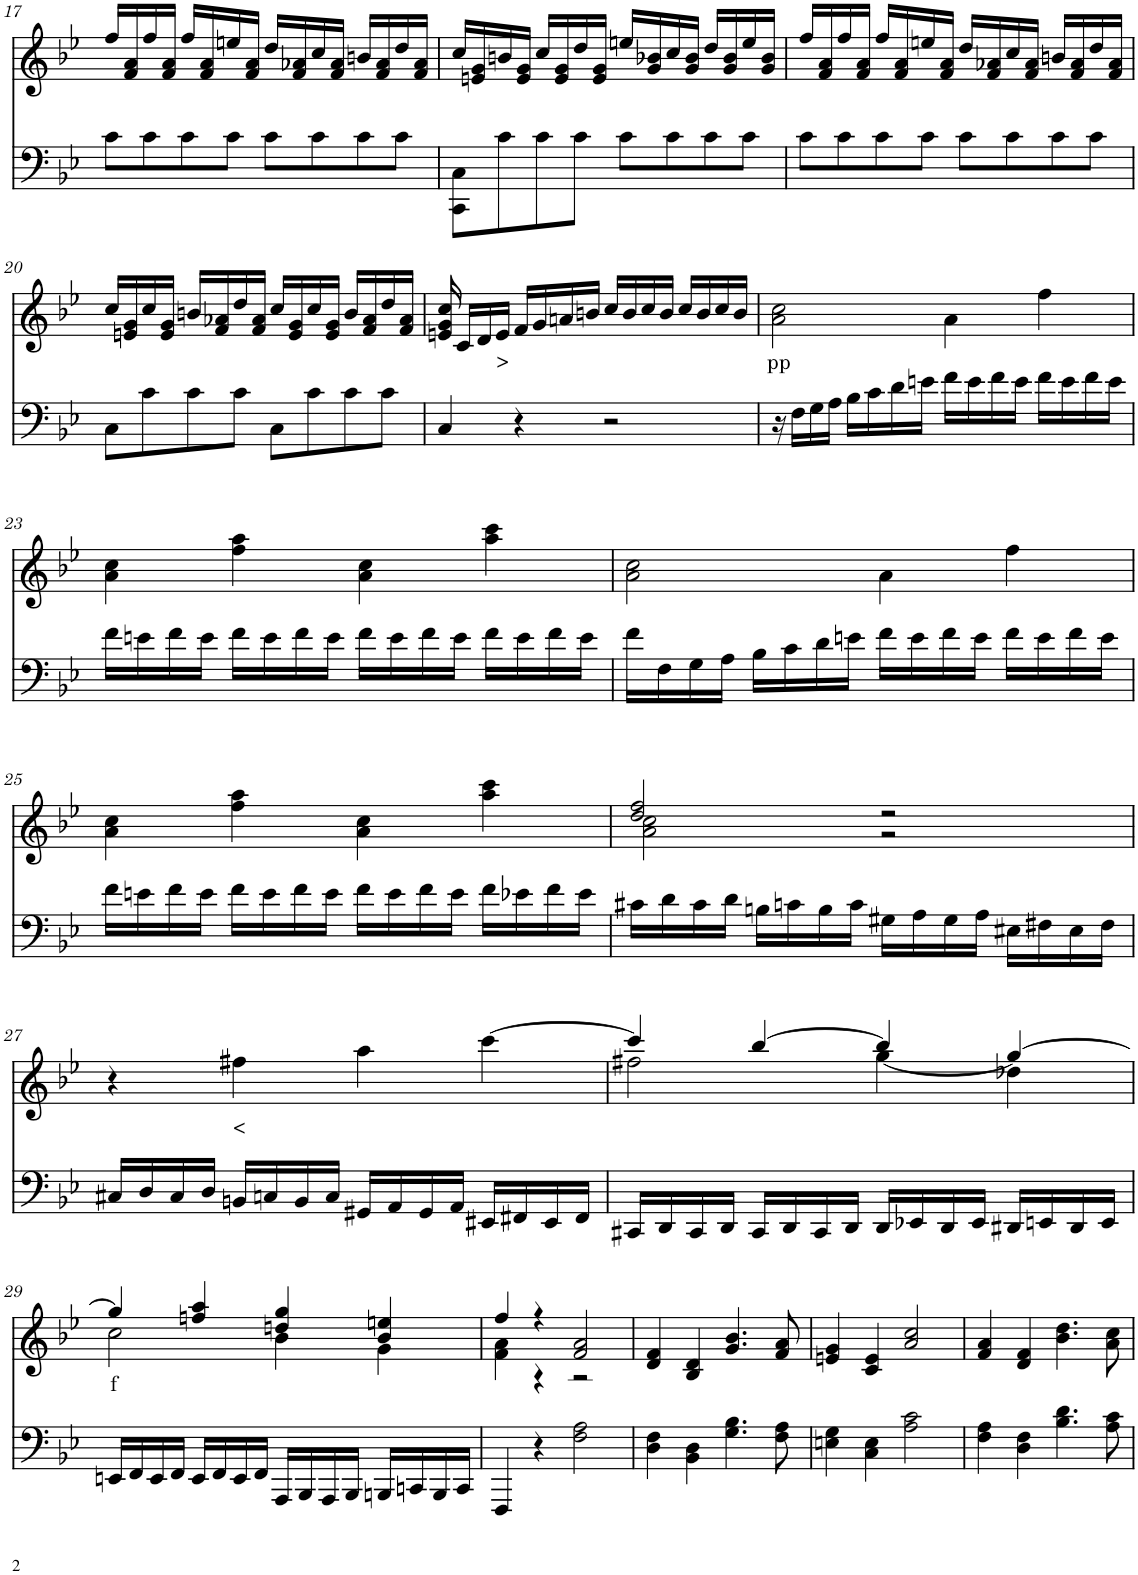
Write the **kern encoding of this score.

**kern	**kern	**text
*part2	*part1	*part1
*staff2	*staff1	*staff1
*I"Piano	*I"Piano	*
*I'Pno	*I'Pno	*
!!LO:PB:g=z
*clefF4	*clefG2	*
*k[b-e-]	*k[b-e-]	*
*B-:	*B-:	*
*M4/4	*M4/4	*
=17	=17	=17
8c\L	16ff/LL	.
.	16f/ 16a/	.
8c\	16ff/	.
.	16f/ 16a/JJ	.
8c\	16ff/LL	.
.	16f/ 16a/	.
8c\J	16een/	.
.	16f/ 16a/JJ	.
8c\L	16dd/LL	.
.	16f/ 16a-X/	.
8c\	16cc/	.
.	16f/ 16a-/JJ	.
8c\	16bn/LL	.
.	16f/ 16a-/	.
8c\J	16dd/	.
.	16f/ 16a-/JJ	.
=18	=18	=18
8CC\ 8C\L	16cc/LL	.
.	16en/ 16g/	.
8c\	16bn/	.
.	16e/ 16g/JJ	.
8c\	16cc/LL	.
.	16e/ 16g/	.
8c\J	16dd/	.
.	16e/ 16g/JJ	.
8c\L	16een/LL	.
.	16g/ 16b-X/	.
8c\	16cc/	.
.	16g/ 16b-/JJ	.
8c\	16dd/LL	.
.	16g/ 16b-/	.
8c\J	16ee/	.
.	16g/ 16b-/JJ	.
=19	=19	=19
8c\L	16ff/LL	.
.	16f/ 16a/	.
8c\	16ff/	.
.	16f/ 16a/JJ	.
8c\	16ff/LL	.
.	16f/ 16a/	.
8c\J	16een/	.
.	16f/ 16a/JJ	.
8c\L	16dd/LL	.
.	16f/ 16a-X/	.
8c\	16cc/	.
.	16f/ 16a-/JJ	.
8c\	16bn/LL	.
.	16f/ 16a-/	.
8c\J	16dd/	.
.	16f/ 16a-/JJ	.
!!LO:LB:g=z
=20	=20	=20
8C\L	16cc/LL	.
.	16en/ 16g/	.
8c\	16cc/	.
.	16e/ 16g/JJ	.
8c\	16bn/LL	.
.	16f/ 16a-X/	.
8c\J	16dd/	.
.	16f/ 16a-/JJ	.
8C\L	16cc/LL	.
.	16e/ 16g/	.
8c\	16cc/	.
.	16e/ 16g/JJ	.
8c\	16b/LL	.
.	16f/ 16a-/	.
8c\J	16dd/	.
.	16f/ 16a-/JJ	.
=21	=21	=21
4C/	16en/ 16g/ 16cc/	.
.	16c/LL	.
.	16d/	.
!	!	!LO:LY:b
.	16e/JJ	>
4r	16f/LL	.
.	16g/	.
.	16an/	.
.	16bn/JJ	.
2r	16cc/LL	.
.	16b/	.
.	16cc/	.
.	16b/JJ	.
.	16cc/LL	.
.	16b/	.
.	16cc/	.
.	16b/JJ	.
=22	=22	=22
!	!	!LO:LY:b
16r	2a\ 2cc\	pp
16F\LL	.	.
16G\	.	.
16A\JJ	.	.
16B-\LL	.	.
16c\	.	.
16d\	.	.
16en\JJ	.	.
16f\LL	4a\	.
16e\	.	.
16f\	.	.
16e\JJ	.	.
16f\LL	4ff\	.
16e\	.	.
16f\	.	.
16e\JJ	.	.
!!LO:LB:g=z
=23	=23	=23
16f\LL	4a\ 4cc\	.
16en\	.	.
16f\	.	.
16e\JJ	.	.
16f\LL	4ff\ 4aa\	.
16e\	.	.
16f\	.	.
16e\JJ	.	.
16f\LL	4a\ 4cc\	.
16e\	.	.
16f\	.	.
16e\JJ	.	.
16f\LL	4aa\ 4ccc\	.
16e\	.	.
16f\	.	.
16e\JJ	.	.
=24	=24	=24
16f\LL	2a\ 2cc\	.
16F\	.	.
16G\	.	.
16A\JJ	.	.
16B-\LL	.	.
16c\	.	.
16d\	.	.
16en\JJ	.	.
16f\LL	4a\	.
16e\	.	.
16f\	.	.
16e\JJ	.	.
16f\LL	4ff\	.
16e\	.	.
16f\	.	.
16e\JJ	.	.
!!LO:LB:g=z
=25	=25	=25
16f\LL	4a\ 4cc\	.
16en\	.	.
16f\	.	.
16e\JJ	.	.
16f\LL	4ff\ 4aa\	.
16e\	.	.
16f\	.	.
16e\JJ	.	.
16f\LL	4a\ 4cc\	.
16e\	.	.
16f\	.	.
16e\JJ	.	.
16f\LL	4aa\ 4ccc\	.
16e-X\	.	.
16f\	.	.
16e-\JJ	.	.
=26	=26	=26
*	*^	*
16c#X\LL	2dd/ 2ff/	2a\ 2cc\	.
16d\	.	.	.
16c#\	.	.	.
16d\JJ	.	.	.
16Bn\LL	.	.	.
16cn\	.	.	.
16B\	.	.	.
16c\JJ	.	.	.
16G#X\LL	2r	2r	.
16A\	.	.	.
16G#\	.	.	.
16A\JJ	.	.	.
16E#X\LL	.	.	.
16F#X\	.	.	.
16E#\	.	.	.
16F#\JJ	.	.	.
*	*v	*v	*
!!LO:LB:g=z
=27	=27	=27
16C#X/LL	4r	.
16D/	.	.
16C#/	.	.
16D/JJ	.	.
!	!	!LO:LY:b
16BBn/LL	4ff#X\	<
16Cn/	.	.
16BB/	.	.
16C/JJ	.	.
16GG#X/LL	4aa\	.
16AA/	.	.
16GG#/	.	.
16AA/JJ	.	.
16EE#X/LL	[4ccc\	.
16FF#X/	.	.
16EE#/	.	.
16FF#/JJ	.	.
=28	=28	=28
*	*^	*
16CC#X/LL	4ccc/]	2ff#X\	.
16DD/	.	.	.
16CC#/	.	.	.
16DD/JJ	.	.	.
16CC#/LL	[4bb-/	.	.
16DD/	.	.	.
16CC#/	.	.	.
16DD/JJ	.	.	.
16DD/LL	4bb-/]	[4gg\	.
16EE-X/	.	.	.
16DD/	.	.	.
16EE-/JJ	.	.	.
16DD#X/LL	4gg/_	4dd-X\	.
16EEn/	.	.	.
16DD#/	.	.	.
16EE/JJ	.	.	.
!!LO:LB:g=z	!!
=29	=29	=29	=29
!	!	!	!LO:LY:b
16EEn/LL	4gg/]	2cc\	f
16FF/	.	.	.
16EE/	.	.	.
16FF/JJ	.	.	.
16EE/LL	4ffn/ 4aa/	.	.
16FF/	.	.	.
16EE/	.	.	.
16FF/JJ	.	.	.
16AAA/LL	4ddn/ 4gg/	4b-\	.
16BBB-/	.	.	.
16AAA/	.	.	.
16BBB-/JJ	.	.	.
16BBBn/LL	4b-/ 4een/	4g\	.
16CCn/	.	.	.
16BBB/	.	.	.
16CC/JJ	.	.	.
=30	=30	=30	=30
4FFF/	4ff/	4f\ 4a\	.
4r	4r	4r	.
2F\ 2A\	2f/ 2a/	2r	.
*	*v	*v	*
=31	=31	=31
4D\ 4F\	4d/ 4f/	.
4BB-\ 4D\	4B-/ 4d/	.
4.G\ 4.B-\	4.g/ 4.b-/	.
8F\ 8A\	8f/ 8a/	.
=32	=32	=32
4En\ 4G\	4en/ 4g/	.
4C\ 4E\	4c/ 4e/	.
2A\ 2c\	2a/ 2cc/	.
=33	=33	=33
4F\ 4A\	4f/ 4a/	.
4D\ 4F\	4d/ 4f/	.
4.B-\ 4.d\	4.b-\ 4.dd\	.
8A\ 8c\	8a\ 8cc\	.
=	=	=
*-	*-	*-
